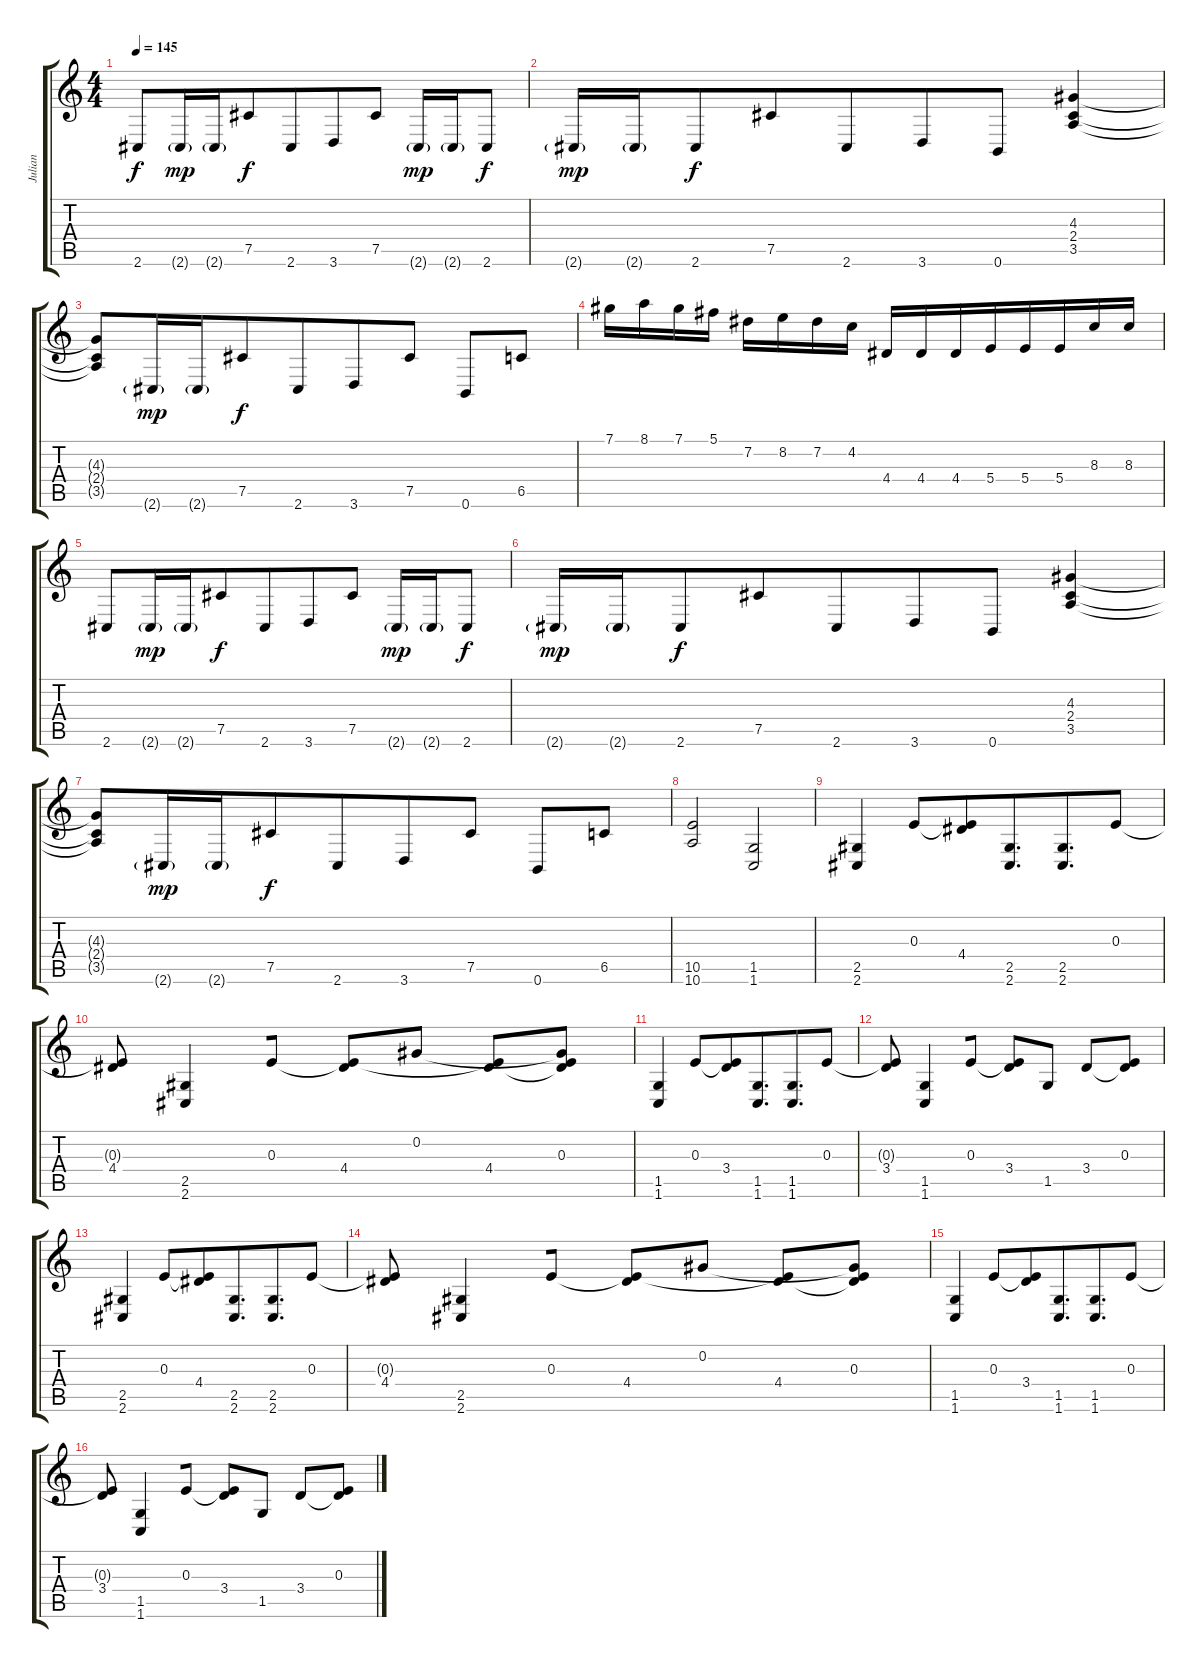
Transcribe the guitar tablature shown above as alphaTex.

\track ("Julian" "Julian") {instrument overdrivenguitar}
\staff {score tabs}
\tuning (Db4 Ab3 E3 B2 Gb2 B1) {hide}
\ts (4 4)
\tempo 145
\clef g2
\ks c
2.6.8{dy f} 2.6{g}.16{dy mp beam merge} 2.6{g}.16{beam merge} 7.5.8{dy f} 2.6.8{beam merge} 3.6.8{beam merge} 7.5.8 2.6{g}.16{dy mp beam merge} 2.6{g}.16 2.6.8{dy f} |
2.6{g}.16{dy mp beam merge} 2.6{g}.16{beam merge} 2.6.8{dy f beam merge} 7.5.8 2.6.8{beam merge} 3.6.8 0.6.8 (4.3 2.4 3.5).4 |
(4.3{t} 2.4{t} 3.5{t}).8 2.6{g}.16{dy mp beam merge} 2.6{g}.16{beam merge} 7.5.8{dy f} 2.6.8{beam merge} 3.6.8{beam merge} 7.5.8 0.6.8{beam merge} 6.5.8 |
7.1.16{beam merge} 8.1.16 7.1.16{beam merge} 5.1.16 7.2.16{beam merge} 8.2.16 7.2.16 4.2.16 4.4.16 4.4.16{beam merge} 4.4.16 5.4.16{beam merge} 5.4.16{beam merge} 5.4.16 8.3.16{beam merge} 8.3.16 |
2.6.8 2.6{g}.16{dy mp beam merge} 2.6{g}.16{beam merge} 7.5.8{dy f} 2.6.8{beam merge} 3.6.8{beam merge} 7.5.8 2.6{g}.16{dy mp beam merge} 2.6{g}.16 2.6.8{dy f} |
2.6{g}.16{dy mp beam merge} 2.6{g}.16{beam merge} 2.6.8{dy f beam merge} 7.5.8 2.6.8{beam merge} 3.6.8 0.6.8 (4.3 2.4 3.5).4 |
(4.3{t} 2.4{t} 3.5{t}).8 2.6{g}.16{dy mp beam merge} 2.6{g}.16{beam merge} 7.5.8{dy f} 2.6.8{beam merge} 3.6.8{beam merge} 7.5.8 0.6.8{beam merge} 6.5.8 |
(10.5 10.6).2 (1.5 1.6).2 |
(2.5 2.6).4{beam merge} 0.3.8 (0.3{t} 4.4).8{beam merge} (2.5 2.6).8{d beam merge} (2.5 2.6).8{d beam merge} 0.3.8 |
(0.3{t} 4.4).8 (2.5 2.6).4{beam merge} 0.3.8 (0.3{t} 4.4).8 0.2.8 (0.3{t} 4.4).8 (0.2{t} 0.3 4.4{t}).8 |
(1.5 1.6).4{beam merge} 0.3.8 (0.3{t} 3.4).8{beam merge} (1.5 1.6).8{d beam merge} (1.5 1.6).8{d beam merge} 0.3.8 |
(0.3{t} 3.4).8 (1.5 1.6).4{beam merge} 0.3.8 (0.3{t} 3.4).8 1.5.8 3.4.8 (0.3 3.4{t}).8 |
(2.5 2.6).4{beam merge} 0.3.8 (0.3{t} 4.4).8{beam merge} (2.5 2.6).8{d beam merge} (2.5 2.6).8{d beam merge} 0.3.8 |
(0.3{t} 4.4).8 (2.5 2.6).4{beam merge} 0.3.8 (0.3{t} 4.4).8 0.2.8 (0.3{t} 4.4).8 (0.2{t} 0.3 4.4{t}).8 |
(1.5 1.6).4{beam merge} 0.3.8 (0.3{t} 3.4).8{beam merge} (1.5 1.6).8{d beam merge} (1.5 1.6).8{d beam merge} 0.3.8 |
(0.3{t} 3.4).8 (1.5 1.6).4{beam merge} 0.3.8 (0.3{t} 3.4).8 1.5.8 3.4.8 (0.3 3.4{t}).8
